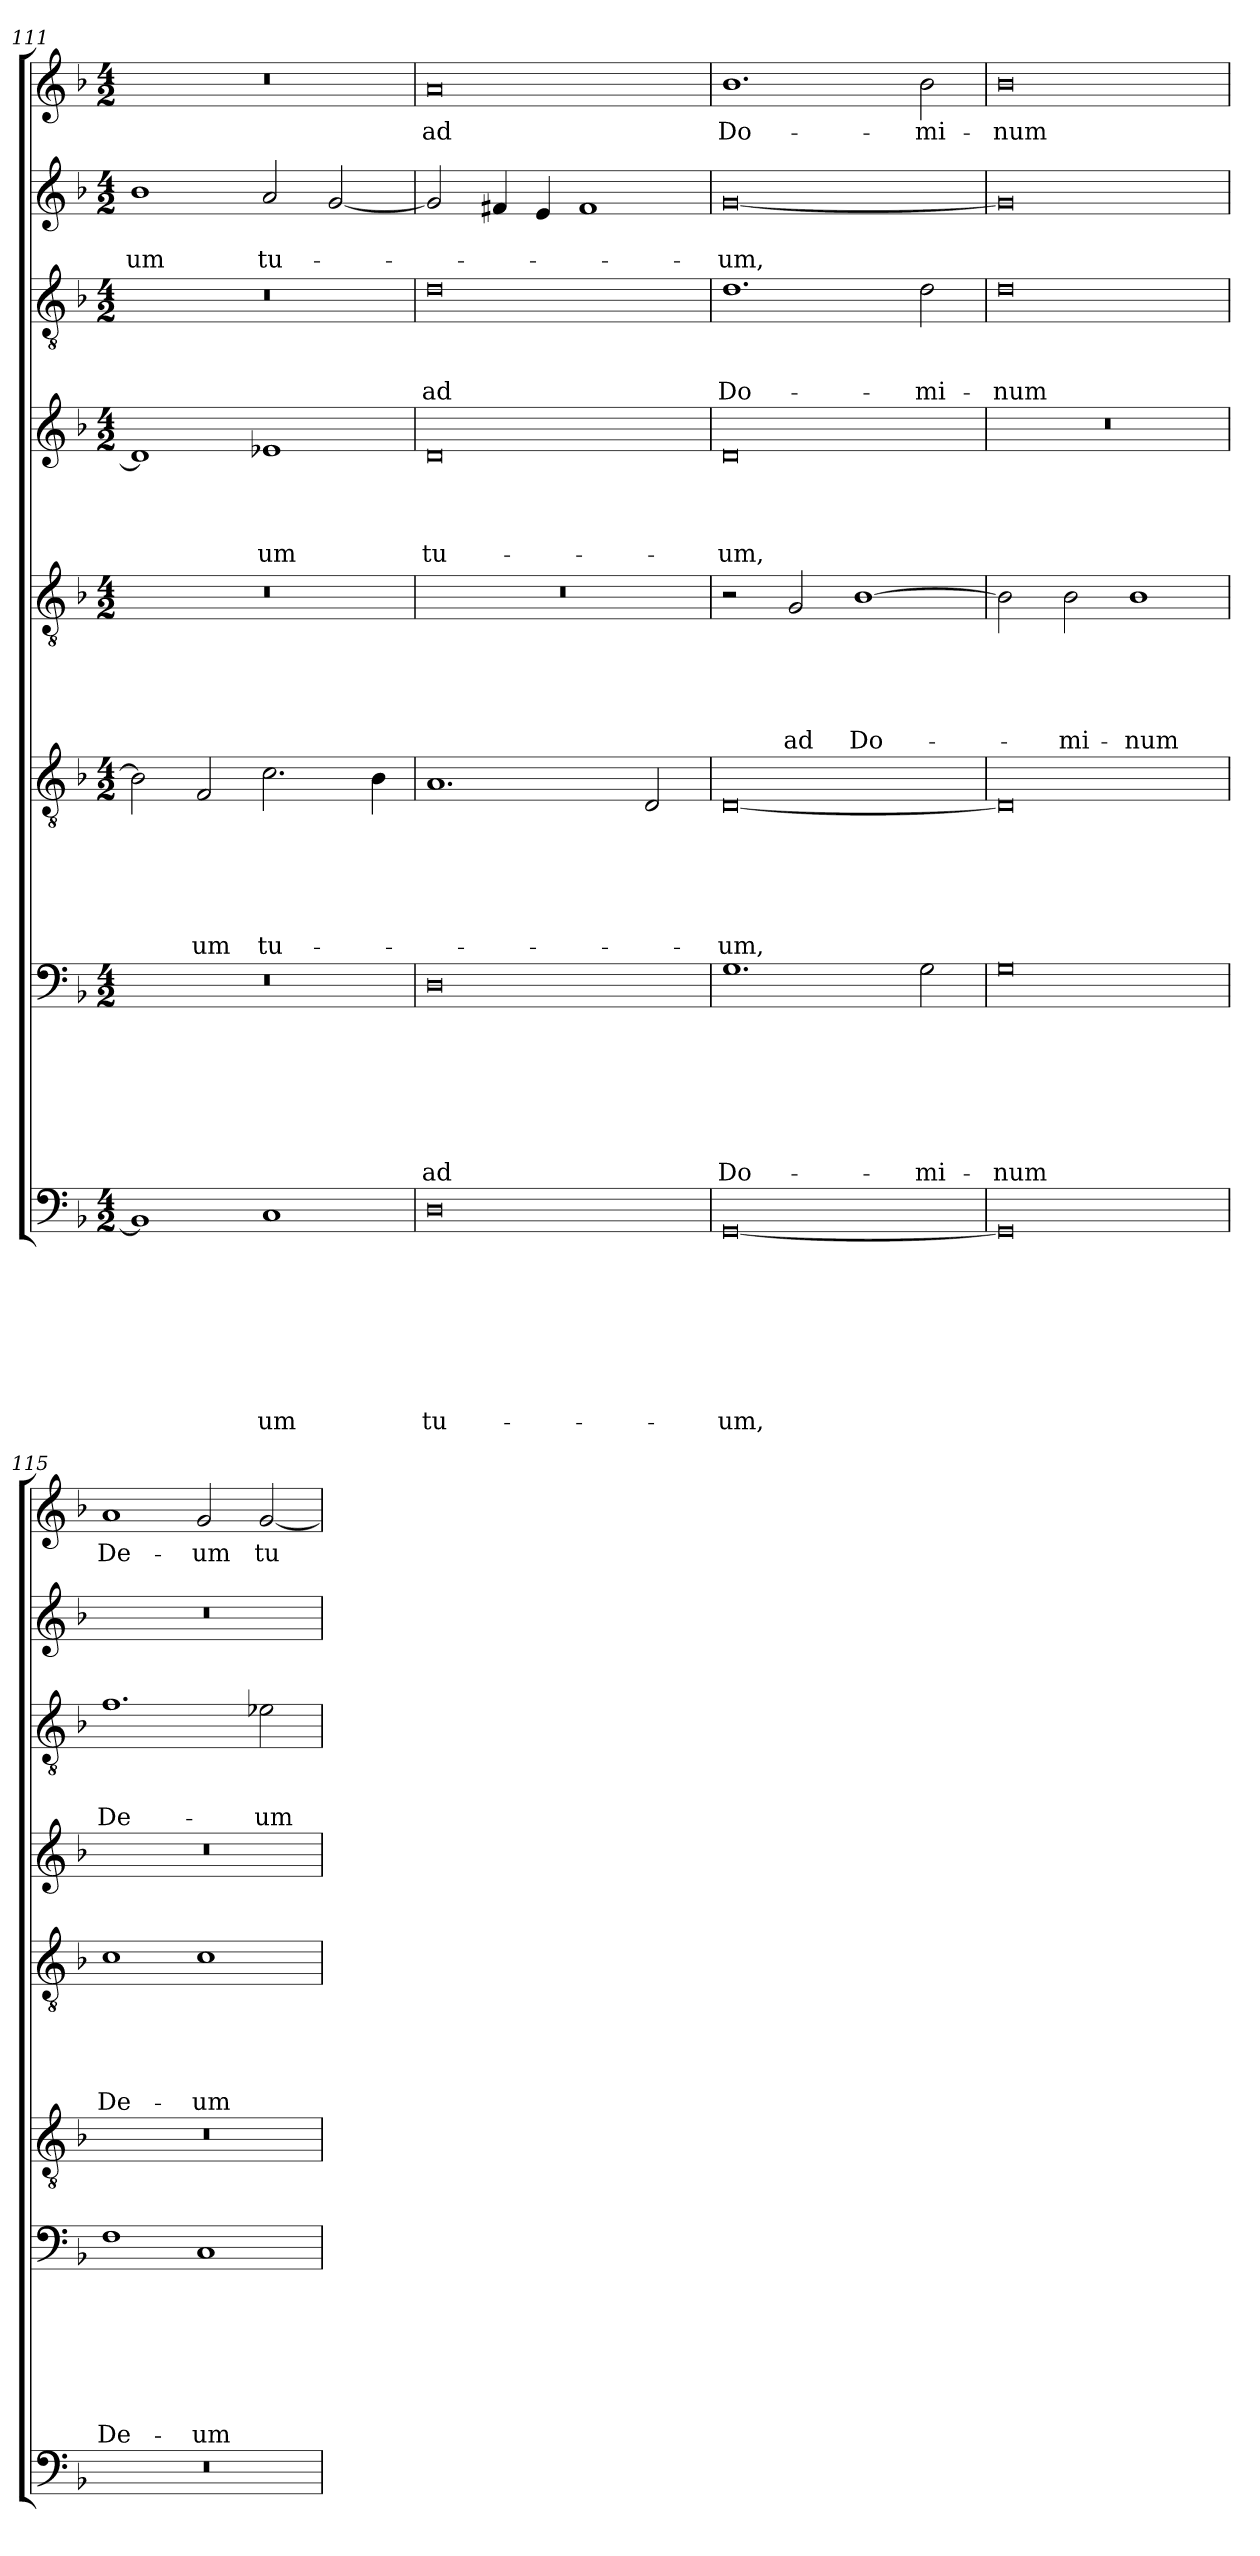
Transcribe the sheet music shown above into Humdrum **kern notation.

**kern	**text	**text	**text	**text	**text	**text	**text	**text	**kern	**text	**text	**text	**text	**text	**text	**text	**kern	**text	**text	**text	**text	**text	**text	**kern	**text	**text	**text	**text	**text	**kern	**text	**text	**text	**text	**kern	**text	**text	**text	**kern	**text	**text	**kern	**text
*part8	*part8	*part8	*part8	*part8	*part8	*part8	*part8	*part8	*part7	*part7	*part7	*part7	*part7	*part7	*part7	*part7	*part6	*part6	*part6	*part6	*part6	*part6	*part6	*part5	*part5	*part5	*part5	*part5	*part5	*part4	*part4	*part4	*part4	*part4	*part3	*part3	*part3	*part3	*part2	*part2	*part2	*part1	*part1
*staff8	*staff8	*staff8	*staff8	*staff8	*staff8	*staff8	*staff8	*staff8	*staff7	*staff7	*staff7	*staff7	*staff7	*staff7	*staff7	*staff7	*staff6	*staff6	*staff6	*staff6	*staff6	*staff6	*staff6	*staff5	*staff5	*staff5	*staff5	*staff5	*staff5	*staff4	*staff4	*staff4	*staff4	*staff4	*staff3	*staff3	*staff3	*staff3	*staff2	*staff2	*staff2	*staff1	*staff1
!!LO:PB:g=z
*clefF4	*	*	*	*	*	*	*	*	*clefF4	*	*	*	*	*	*	*	*clefGv2	*	*	*	*	*	*	*clefGv2	*	*	*	*	*	*clefG2	*	*	*	*	*clefGv2	*	*	*	*clefG2	*	*	*clefG2	*
*k[b-]	*	*	*	*	*	*	*	*	*k[b-]	*	*	*	*	*	*	*	*k[b-]	*	*	*	*	*	*	*k[b-]	*	*	*	*	*	*k[b-]	*	*	*	*	*k[b-]	*	*	*	*k[b-]	*	*	*k[b-]	*
*d:	*	*	*	*	*	*	*	*	*d:	*	*	*	*	*	*	*	*d:	*	*	*	*	*	*	*d:	*	*	*	*	*	*d:	*	*	*	*	*d:	*	*	*	*d:	*	*	*d:	*
*M4/2	*	*	*	*	*	*	*	*	*M4/2	*	*	*	*	*	*	*	*M4/2	*	*	*	*	*	*	*M4/2	*	*	*	*	*	*M4/2	*	*	*	*	*M4/2	*	*	*	*M4/2	*	*	*M4/2	*
=111	=111	=111	=111	=111	=111	=111	=111	=111	=111	=111	=111	=111	=111	=111	=111	=111	=111	=111	=111	=111	=111	=111	=111	=111	=111	=111	=111	=111	=111	=111	=111	=111	=111	=111	=111	=111	=111	=111	=111	=111	=111	=111	=111
1BB-]	.	.	.	.	.	.	.	.	0r	.	.	.	.	.	.	.	2B-\]	.	.	.	.	.	.	0r	.	.	.	.	.	1d]	.	.	.	.	0r	.	.	.	1b-	.	-um	0r	.
.	.	.	.	.	.	.	.	.	.	.	.	.	.	.	.	.	2F/	.	.	.	.	.	-um	.	.	.	.	.	.	.	.	.	.	.	.	.	.	.	.	.	.	.	.
1C	.	.	.	.	.	.	.	-um	.	.	.	.	.	.	.	.	2.c\	.	.	.	.	.	tu-	.	.	.	.	.	.	1e-X	.	.	.	-um	.	.	.	.	2a/	.	tu-	.	.
.	.	.	.	.	.	.	.	.	.	.	.	.	.	.	.	.	.	.	.	.	.	.	.	.	.	.	.	.	.	.	.	.	.	.	.	.	.	.	[2g/	.	.	.	.
.	.	.	.	.	.	.	.	.	.	.	.	.	.	.	.	.	4B-\	.	.	.	.	.	.	.	.	.	.	.	.	.	.	.	.	.	.	.	.	.	.	.	.	.	.
=112	=112	=112	=112	=112	=112	=112	=112	=112	=112	=112	=112	=112	=112	=112	=112	=112	=112	=112	=112	=112	=112	=112	=112	=112	=112	=112	=112	=112	=112	=112	=112	=112	=112	=112	=112	=112	=112	=112	=112	=112	=112	=112	=112
0D	.	.	.	.	.	.	.	tu-	0D	.	.	.	.	.	.	ad	1.A	.	.	.	.	.	.	0r	.	.	.	.	.	0d	.	.	.	tu-	0d	.	.	ad	2g/]	.	.	0a	ad
.	.	.	.	.	.	.	.	.	.	.	.	.	.	.	.	.	.	.	.	.	.	.	.	.	.	.	.	.	.	.	.	.	.	.	.	.	.	.	4f#X/	.	.	.	.
.	.	.	.	.	.	.	.	.	.	.	.	.	.	.	.	.	.	.	.	.	.	.	.	.	.	.	.	.	.	.	.	.	.	.	.	.	.	.	4e/	.	.	.	.
.	.	.	.	.	.	.	.	.	.	.	.	.	.	.	.	.	.	.	.	.	.	.	.	.	.	.	.	.	.	.	.	.	.	.	.	.	.	.	1f#	.	.	.	.
.	.	.	.	.	.	.	.	.	.	.	.	.	.	.	.	.	2D/	.	.	.	.	.	.	.	.	.	.	.	.	.	.	.	.	.	.	.	.	.	.	.	.	.	.
=113	=113	=113	=113	=113	=113	=113	=113	=113	=113	=113	=113	=113	=113	=113	=113	=113	=113	=113	=113	=113	=113	=113	=113	=113	=113	=113	=113	=113	=113	=113	=113	=113	=113	=113	=113	=113	=113	=113	=113	=113	=113	=113	=113
[0GG	.	.	.	.	.	.	.	-um,	1.G	.	.	.	.	.	.	Do-	[0D	.	.	.	.	.	-um,	2r	.	.	.	.	.	0d	.	.	.	-um,	1.d	.	.	Do-	[0g	.	-um,	1.b-	Do-
.	.	.	.	.	.	.	.	.	.	.	.	.	.	.	.	.	.	.	.	.	.	.	.	2G/	.	.	.	.	ad	.	.	.	.	.	.	.	.	.	.	.	.	.	.
.	.	.	.	.	.	.	.	.	.	.	.	.	.	.	.	.	.	.	.	.	.	.	.	[1B-	.	.	.	.	Do-	.	.	.	.	.	.	.	.	.	.	.	.	.	.
.	.	.	.	.	.	.	.	.	2G\	.	.	.	.	.	.	-mi-	.	.	.	.	.	.	.	.	.	.	.	.	.	.	.	.	.	.	2d\	.	.	-mi-	.	.	.	2b-\	-mi-
=114	=114	=114	=114	=114	=114	=114	=114	=114	=114	=114	=114	=114	=114	=114	=114	=114	=114	=114	=114	=114	=114	=114	=114	=114	=114	=114	=114	=114	=114	=114	=114	=114	=114	=114	=114	=114	=114	=114	=114	=114	=114	=114	=114
0GG]	.	.	.	.	.	.	.	.	0G	.	.	.	.	.	.	-num	0D]	.	.	.	.	.	.	2B-\]	.	.	.	.	.	0r	.	.	.	.	0d	.	.	-num	0g]	.	.	0b-	-num
.	.	.	.	.	.	.	.	.	.	.	.	.	.	.	.	.	.	.	.	.	.	.	.	2B-\	.	.	.	.	-mi-	.	.	.	.	.	.	.	.	.	.	.	.	.	.
.	.	.	.	.	.	.	.	.	.	.	.	.	.	.	.	.	.	.	.	.	.	.	.	1B-	.	.	.	.	-num	.	.	.	.	.	.	.	.	.	.	.	.	.	.
=115	=115	=115	=115	=115	=115	=115	=115	=115	=115	=115	=115	=115	=115	=115	=115	=115	=115	=115	=115	=115	=115	=115	=115	=115	=115	=115	=115	=115	=115	=115	=115	=115	=115	=115	=115	=115	=115	=115	=115	=115	=115	=115	=115
0r	.	.	.	.	.	.	.	.	1F	.	.	.	.	.	.	De-	0r	.	.	.	.	.	.	1c	.	.	.	.	De-	0r	.	.	.	.	1.f	.	.	De-	0r	.	.	1a	De-
.	.	.	.	.	.	.	.	.	1C	.	.	.	.	.	.	-um	.	.	.	.	.	.	.	1c	.	.	.	.	-um	.	.	.	.	.	.	.	.	.	.	.	.	2g/	-um
.	.	.	.	.	.	.	.	.	.	.	.	.	.	.	.	.	.	.	.	.	.	.	.	.	.	.	.	.	.	.	.	.	.	.	2e-X\	.	.	-um	.	.	.	[2g/	tu-
=	=	=	=	=	=	=	=	=	=	=	=	=	=	=	=	=	=	=	=	=	=	=	=	=	=	=	=	=	=	=	=	=	=	=	=	=	=	=	=	=	=	=	=
*-	*-	*-	*-	*-	*-	*-	*-	*-	*-	*-	*-	*-	*-	*-	*-	*-	*-	*-	*-	*-	*-	*-	*-	*-	*-	*-	*-	*-	*-	*-	*-	*-	*-	*-	*-	*-	*-	*-	*-	*-	*-	*-	*-
